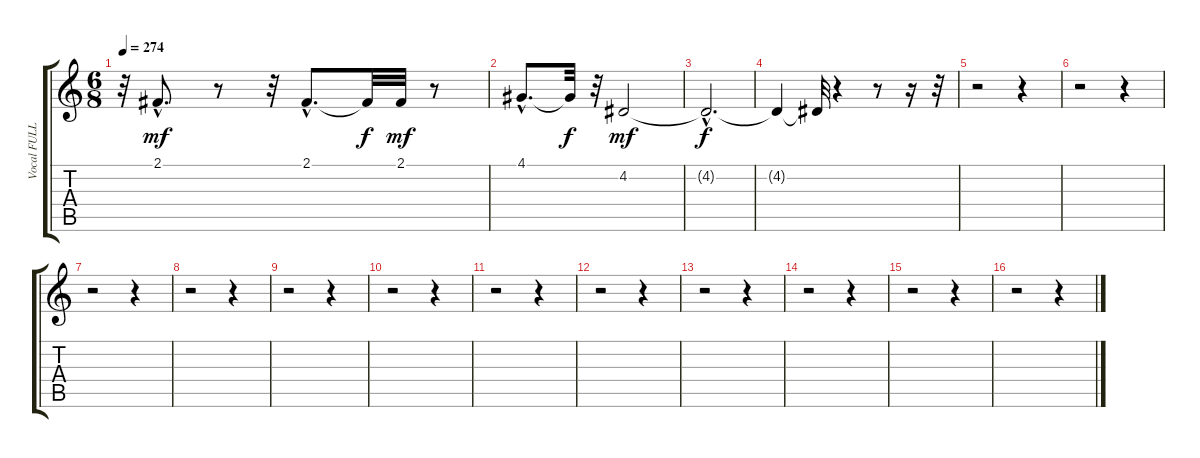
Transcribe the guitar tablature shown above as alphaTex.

\track ("Vocal FULL" "Vocal FULL") {instrument viola}
\staff {score tabs}
\tuning (E4 B3 G3 D3 A2 E2) {hide}
\ts (6 8)
\tempo 274
\clef g2
\ks c
r.32{dy mf} 2.1{hac}.8{d} r.8 r.32 2.1{hac}.8{d} 2.1{t}.32{dy f} 2.1.32{dy mf} r.8 |
4.1{hac}.8{d} 4.1{t}.32{dy f} r.32 4.2.2{dy mf} |
4.2{hac t}.2{d dy f} |
4.2{t}.4 4.2{t}.32 r.4 r.8 r.16 r.32 |
r.2 r.4 |
r.2 r.4 |
r.2 r.4 |
r.2 r.4 |
r.2 r.4 |
r.2 r.4 |
r.2 r.4 |
r.2 r.4 |
r.2 r.4 |
r.2 r.4 |
r.2 r.4 |
r.2 r.4
